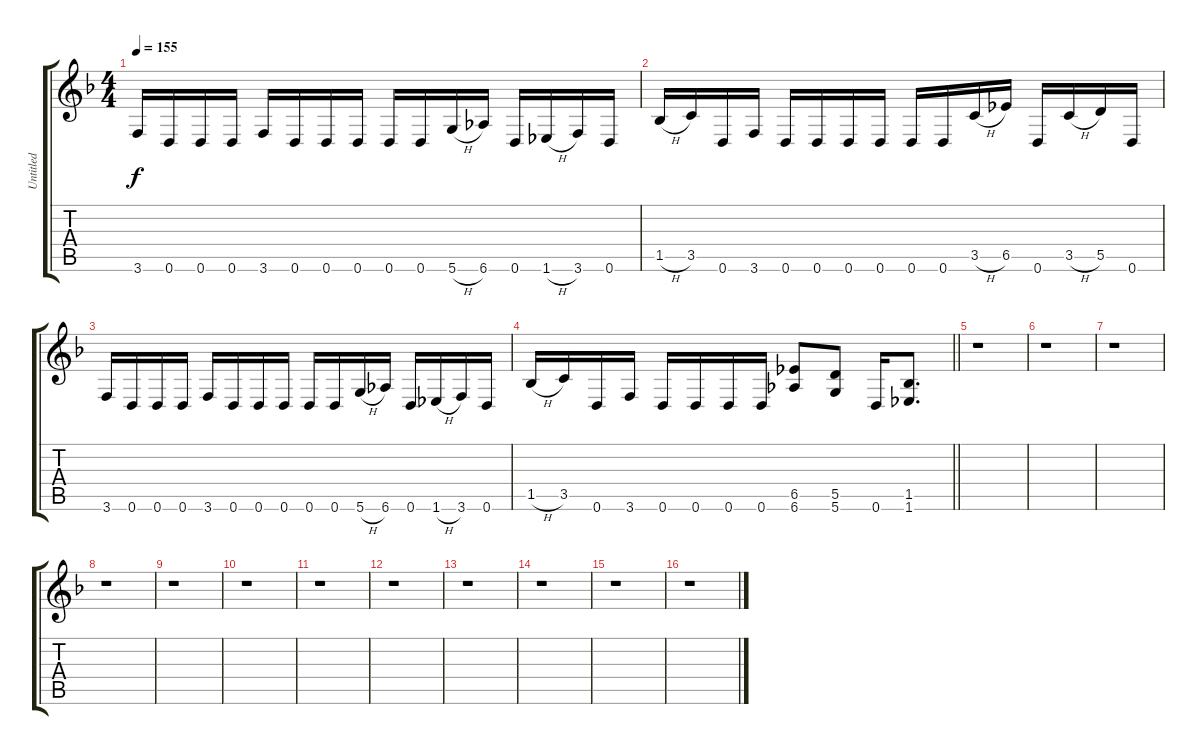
\track ("Untitled" "Untitled") {instrument overdrivenguitar}
\staff {score tabs}
\tuning (E4 B3 G3 D3 A2 D2) {hide}
\ts (4 4)
\tempo 155
\clef g2
\ks f
3.6.16{dy f} 0.6.16 0.6.16 0.6.16 3.6.16 0.6.16 0.6.16 0.6.16 0.6.16 0.6.16 5.6{h}.16 6.6.16 0.6.16 1.6{h}.16 3.6.16 0.6.16 |
1.5{h}.16 3.5.16 0.6.16 3.6.16 0.6.16 0.6.16 0.6.16 0.6.16 0.6.16 0.6.16 3.5{h}.16 6.5.16 0.6.16 3.5{h}.16 5.5.16 0.6.16 |
3.6.16 0.6.16 0.6.16 0.6.16 3.6.16 0.6.16 0.6.16 0.6.16 0.6.16 0.6.16 5.6{h}.16 6.6.16 0.6.16 1.6{h}.16 3.6.16 0.6.16 |
\barLineRight lightlight
1.5{h}.16 3.5.16 0.6.16 3.6.16 0.6.16 0.6.16 0.6.16 0.6.16 (6.5 6.6).8 (5.5 5.6).8 0.6.16 (1.5 1.6).8{d} |
r.1 |
r.1 |
r.1 |
r.1 |
r.1 |
r.1 |
r.1 |
r.1 |
r.1 |
r.1 |
r.1 |
r.1
